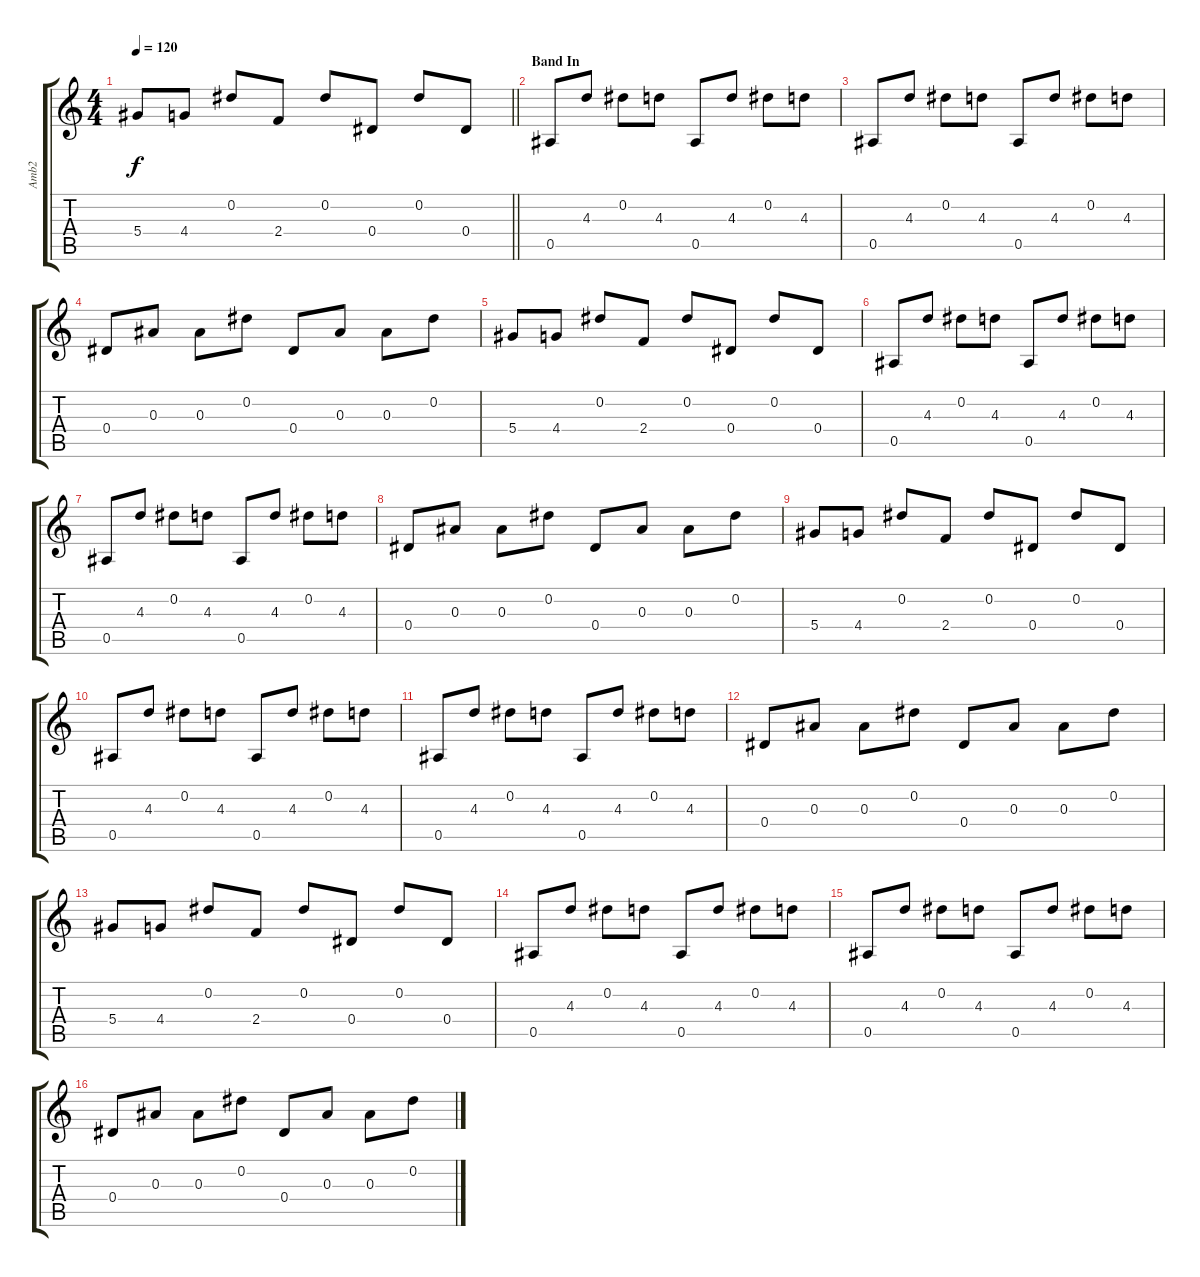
\track ("Amb2" "Amb2") {instrument acousticguitarsteel}
\staff {score tabs}
\tuning (G4 Eb4 Bb3 Eb3 Bb2 Eb2) {hide}
\ts (4 4)
\tempo 120
\clef g2
\barLineRight lightlight
\ks c
5.4.8{dy f} 4.4.8 0.2.8 2.4.8 0.2.8 0.4.8 0.2.8 0.4.8 |
\section ("" "Band In")
0.5.8 4.3.8 0.2.8 4.3.8 0.5.8 4.3.8 0.2.8 4.3.8 |
0.5.8 4.3.8 0.2.8 4.3.8 0.5.8 4.3.8 0.2.8 4.3.8 |
0.4.8 0.3.8 0.3.8 0.2.8 0.4.8 0.3.8 0.3.8 0.2.8 |
5.4.8 4.4.8 0.2.8 2.4.8 0.2.8 0.4.8 0.2.8 0.4.8 |
0.5.8 4.3.8 0.2.8 4.3.8 0.5.8 4.3.8 0.2.8 4.3.8 |
0.5.8 4.3.8 0.2.8 4.3.8 0.5.8 4.3.8 0.2.8 4.3.8 |
0.4.8 0.3.8 0.3.8 0.2.8 0.4.8 0.3.8 0.3.8 0.2.8 |
5.4.8 4.4.8 0.2.8 2.4.8 0.2.8 0.4.8 0.2.8 0.4.8 |
0.5.8 4.3.8 0.2.8 4.3.8 0.5.8 4.3.8 0.2.8 4.3.8 |
0.5.8 4.3.8 0.2.8 4.3.8 0.5.8 4.3.8 0.2.8 4.3.8 |
0.4.8 0.3.8 0.3.8 0.2.8 0.4.8 0.3.8 0.3.8 0.2.8 |
5.4.8 4.4.8 0.2.8 2.4.8 0.2.8 0.4.8 0.2.8 0.4.8 |
0.5.8 4.3.8 0.2.8 4.3.8 0.5.8 4.3.8 0.2.8 4.3.8 |
0.5.8 4.3.8 0.2.8 4.3.8 0.5.8 4.3.8 0.2.8 4.3.8 |
0.4.8 0.3.8 0.3.8 0.2.8 0.4.8 0.3.8 0.3.8 0.2.8
